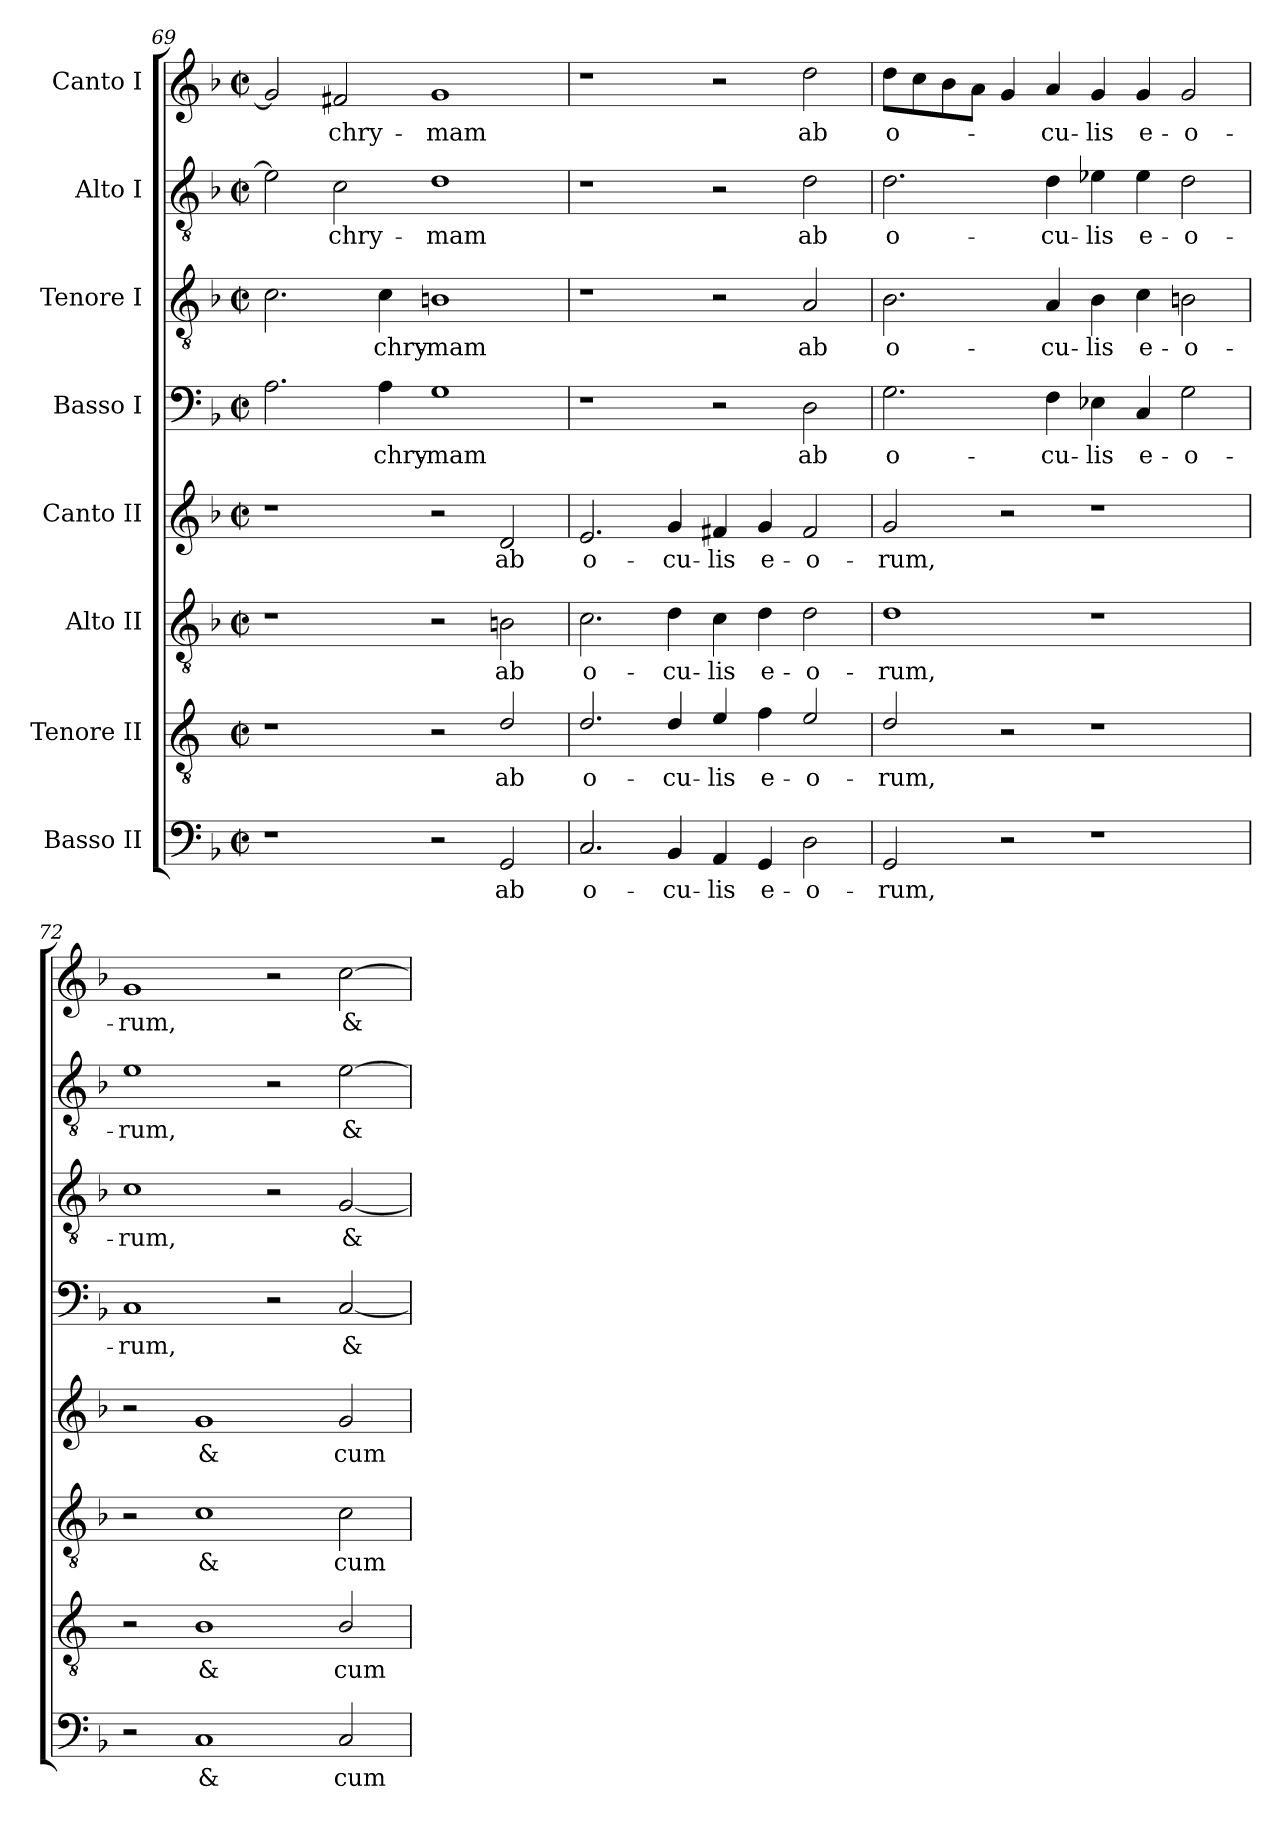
**kern	**text	**kern	**text	**kern	**text	**kern	**text	**kern	**text	**kern	**text	**kern	**text	**kern	**text
*part8	*part8	*part7	*part7	*part6	*part6	*part5	*part5	*part4	*part4	*part3	*part3	*part2	*part2	*part1	*part1
*staff8	*staff8	*staff7	*staff7	*staff6	*staff6	*staff5	*staff5	*staff4	*staff4	*staff3	*staff3	*staff2	*staff2	*staff1	*staff1
*I"Basso II	*	*I"Tenore II	*	*I"Alto II	*	*I"Canto II	*	*I"Basso I	*	*I"Tenore I	*	*I"Alto I	*	*I"Canto I	*
*clefF4	*	*clefGv2	*	*clefGv2	*	*clefG2	*	*clefF4	*	*clefGv2	*	*clefGv2	*	*clefG2	*
*	*	*ITrd4c7	*	*	*	*	*	*	*	*	*	*	*	*	*
*k[b-]	*	*k[b-]	*	*k[b-]	*	*k[b-]	*	*k[b-]	*	*k[b-]	*	*k[b-]	*	*k[b-]	*
*d:	*	*d:	*	*d:	*	*d:	*	*d:	*	*d:	*	*d:	*	*d:	*
*M2/2	*	*M2/2	*	*M2/2	*	*M2/2	*	*M2/2	*	*M2/2	*	*M2/2	*	*M2/2	*
*met(c|)	*	*met(c|)	*	*met(c|)	*	*met(c|)	*	*met(c|)	*	*met(c|)	*	*met(c|)	*	*met(c|)	*
=69	=69	=69	=69	=69	=69	=69	=69	=69	=69	=69	=69	=69	=69	=69	=69
1r	.	1r	.	1r	.	1r	.	2.A\	.	2.c\	.	2e\]	.	2g/]	.
!	!	!	!	!	!	!	!	!	!	!	!	!	!LO:LY:b	!	!LO:LY:b
.	.	.	.	.	.	.	.	.	.	.	.	2c\	-chry-	2f#X/	-chry-
!	!	!	!	!	!	!	!	!	!LO:LY:b	!	!LO:LY:b	!	!	!	!
.	.	.	.	.	.	.	.	4A\	-chry-	4c\	-chry-	.	.	.	.
!	!	!	!	!	!	!	!	!	!LO:LY:b	!	!LO:LY:b	!	!LO:LY:b	!	!LO:LY:b
2r	.	2r	.	2r	.	2r	.	1G	-mam	1Bn	-mam	1d	-mam	1g	-mam
!	!LO:LY:b	!	!LO:LY:b	!	!LO:LY:b	!	!LO:LY:b	!	!	!	!	!	!	!	!
2GG/	ab	2G/	ab	2Bn\	ab	2d/	ab	.	.	.	.	.	.	.	.
!!LO:LB:g=z
=70	=70	=70	=70	=70	=70	=70	=70	=70	=70	=70	=70	=70	=70	=70	=70
!	!LO:LY:b	!	!LO:LY:b	!	!LO:LY:b	!	!LO:LY:b	!	!	!	!	!	!	!	!
2.C/	o-	2.G/	o-	2.c\	o-	2.e/	o-	1r	.	1r	.	1r	.	1r	.
!	!LO:LY:b	!	!LO:LY:b	!	!LO:LY:b	!	!LO:LY:b	!	!	!	!	!	!	!	!
4BB-/	-cu-	4G/	-cu-	4d\	-cu-	4g/	-cu-	.	.	.	.	.	.	.	.
!	!LO:LY:b	!	!LO:LY:b	!	!LO:LY:b	!	!LO:LY:b	!	!	!	!	!	!	!	!
4AA/	-lis	4A/	-lis	4c\	-lis	4f#X/	-lis	2r	.	2r	.	2r	.	2r	.
!	!LO:LY:b	!	!LO:LY:b	!	!LO:LY:b	!	!LO:LY:b	!	!	!	!	!	!	!	!
4GG/	e-	4B-\	e-	4d\	e-	4g/	e-	.	.	.	.	.	.	.	.
!	!LO:LY:b	!	!LO:LY:b	!	!LO:LY:b	!	!LO:LY:b	!	!LO:LY:b	!	!LO:LY:b	!	!LO:LY:b	!	!LO:LY:b
2D\	-o-	2A/	-o-	2d\	-o-	2f#/	-o-	2D\	ab	2A/	ab	2d\	ab	2dd\	ab
=71	=71	=71	=71	=71	=71	=71	=71	=71	=71	=71	=71	=71	=71	=71	=71
!	!LO:LY:b	!	!LO:LY:b	!	!LO:LY:b	!	!LO:LY:b	!	!LO:LY:b	!	!LO:LY:b	!	!LO:LY:b	!	!LO:LY:b
2GG/	-rum,	2G/	-rum,	1d	-rum,	2g/	-rum,	2.G\	o-	2.B-\	o-	2.d\	o-	8dd\L	o-
.	.	.	.	.	.	.	.	.	.	.	.	.	.	8cc\	.
.	.	.	.	.	.	.	.	.	.	.	.	.	.	8b-\	.
.	.	.	.	.	.	.	.	.	.	.	.	.	.	8a\J	.
2r	.	2r	.	.	.	2r	.	.	.	.	.	.	.	4g/	.
!	!	!	!	!	!	!	!	!	!LO:LY:b	!	!LO:LY:b	!	!LO:LY:b	!	!LO:LY:b
.	.	.	.	.	.	.	.	4F\	-cu-	4A/	-cu-	4d\	-cu-	4a/	-cu-
!	!	!	!	!	!	!	!	!	!LO:LY:b	!	!LO:LY:b	!	!LO:LY:b	!	!LO:LY:b
1r	.	1r	.	1r	.	1r	.	4E-X\	-lis	4B-\	-lis	4e-X\	-lis	4g/	-lis
!	!	!	!	!	!	!	!	!	!LO:LY:b	!	!LO:LY:b	!	!LO:LY:b	!	!LO:LY:b
.	.	.	.	.	.	.	.	4C/	e-	4c\	e-	4e-\	e-	4g/	e-
!	!	!	!	!	!	!	!	!	!LO:LY:b	!	!LO:LY:b	!	!LO:LY:b	!	!LO:LY:b
.	.	.	.	.	.	.	.	2G\	-o-	2Bn\	-o-	2d\	-o-	2g/	-o-
=72	=72	=72	=72	=72	=72	=72	=72	=72	=72	=72	=72	=72	=72	=72	=72
!	!	!	!	!	!	!	!	!	!LO:LY:b	!	!LO:LY:b	!	!LO:LY:b	!	!LO:LY:b
2r	.	2r	.	2r	.	2r	.	1C	-rum,	1c	-rum,	1e	-rum,	1g	-rum,
!	!LO:LY:b	!	!LO:LY:b	!	!LO:LY:b	!	!LO:LY:b	!	!	!	!	!	!	!	!
1C	&	1E	&	1c	&	1g	&	.	.	.	.	.	.	.	.
.	.	.	.	.	.	.	.	2r	.	2r	.	2r	.	2r	.
!	!LO:LY:b	!	!LO:LY:b	!	!LO:LY:b	!	!LO:LY:b	!	!LO:LY:b	!	!LO:LY:b	!	!LO:LY:b	!	!LO:LY:b
2C/	cum	2E/	cum	2c\	cum	2g/	cum	[2C/	&	[2G/	&	[2e\	&	[2cc\	&
=	=	=	=	=	=	=	=	=	=	=	=	=	=	=	=
*-	*-	*-	*-	*-	*-	*-	*-	*-	*-	*-	*-	*-	*-	*-	*-
